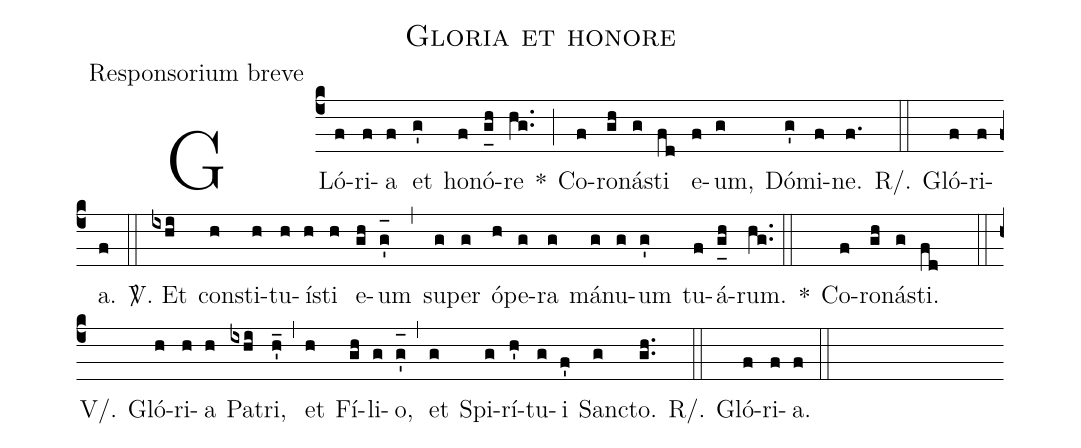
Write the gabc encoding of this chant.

name:Gloria et honore;
office-part:Responsorium breve;
%%
(c4) GLó(f)ri(f)a(f) et(g') ho(f)nó(g_[uh:l]h)re(hg..) *(;) Co(f)ro(gh)ná(g)sti(fd) e(f)um,(g) Dó(g')mi(f)ne.(f.) (::)
R/. Gló(f)ri(f)a.(f) (::)
<sp>V/</sp>. Et(ixhi) con(h)sti(h)tu(h)í(h)sti(h) e(gh)um(g'_[oh:h]) (,) su(g)per(g) ó(h)pe(g)ra(g) má(g)nu(g)um(g') tu(f)á(g_[uh:l]h)rum.(hg..) (::)
*() Co(f)ro(gh)ná(g)sti.(fd) (::)
V/. Gló(h)ri(h)a(h) Pa(ixhi)tri,(h'_) (,) et(h) Fí(gh)li(g)o,(g'_[oh:h]) (,) et(g) Spi(g)rí(h')tu(g)i(f') San(g)cto.(gh..) (::)
R/. Gló(f)ri(f)a.(f) (::)
